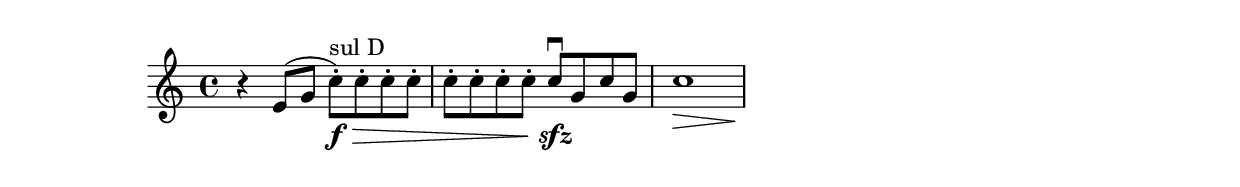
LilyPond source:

\version "2.19.21"

\header { texidoc = "Empty chords accept articulations, occupy no time,
                     and leave the current duration unchanged."
        }

\relative {
  r4 e'8( g <>) ^"sul D" \f \> \repeat unfold 8 { c-. } <>\sfz
  <>\downbow \repeat unfold 2 { c g } c1\> <>\enddecr
}
